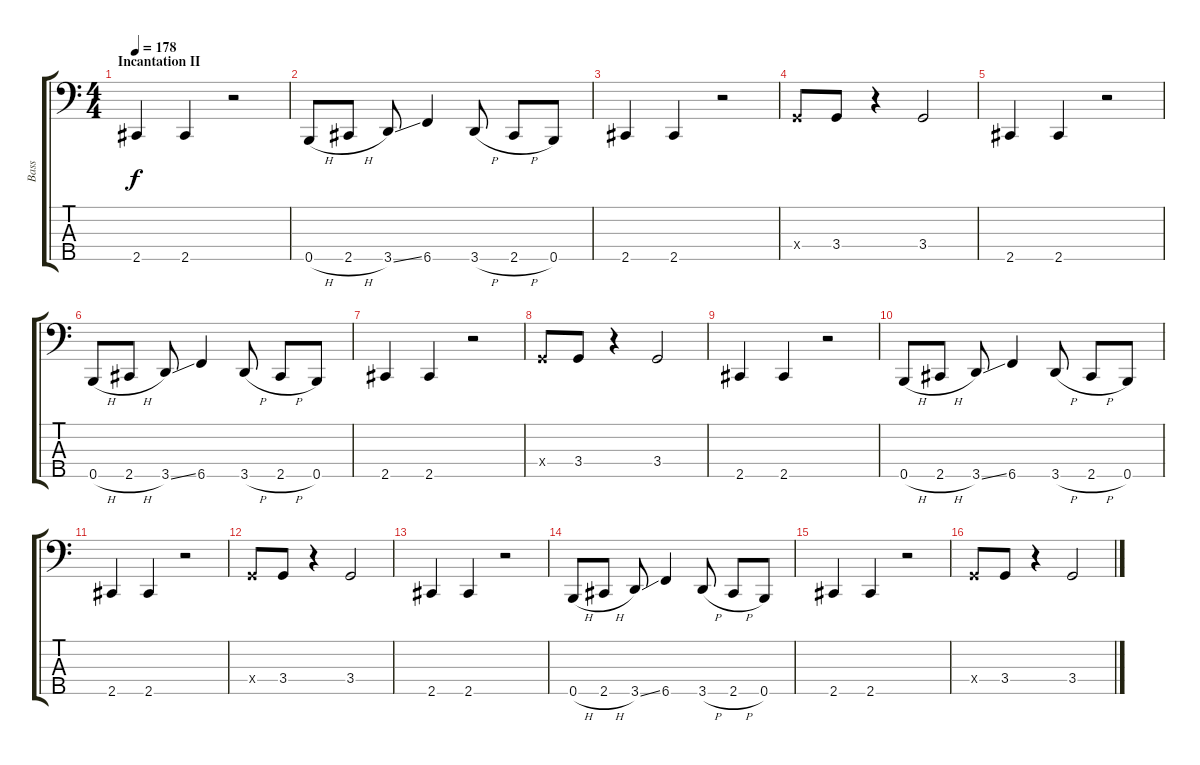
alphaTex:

\track ("Bass" "Bass") {instrument electricbasspick}
\staff {score tabs}
\tuning (G2 D2 A1 E1 B0) {hide}
\ts (4 4)
\section ("" "Incantation II")
\tempo 178
\clef f4
\ks c
2.5.4{dy f} 2.5.4 r.2 |
0.5{h}.8 2.5{h}.8 3.5{ss}.8 6.5.4 3.5{h}.8 2.5{h}.8 0.5.8 |
2.5.4 2.5.4 r.2 |
3.4{x}.8 3.4.8 r.4 3.4.2 |
2.5.4 2.5.4 r.2 |
0.5{h}.8 2.5{h}.8 3.5{ss}.8 6.5.4 3.5{h}.8 2.5{h}.8 0.5.8 |
2.5.4 2.5.4 r.2 |
3.4{x}.8 3.4.8 r.4 3.4.2 |
2.5.4 2.5.4 r.2 |
0.5{h}.8 2.5{h}.8 3.5{ss}.8 6.5.4 3.5{h}.8 2.5{h}.8 0.5.8 |
2.5.4 2.5.4 r.2 |
3.4{x}.8 3.4.8 r.4 3.4.2 |
2.5.4 2.5.4 r.2 |
0.5{h}.8 2.5{h}.8 3.5{ss}.8 6.5.4 3.5{h}.8 2.5{h}.8 0.5.8 |
2.5.4 2.5.4 r.2 |
3.4{x}.8 3.4.8 r.4 3.4.2
